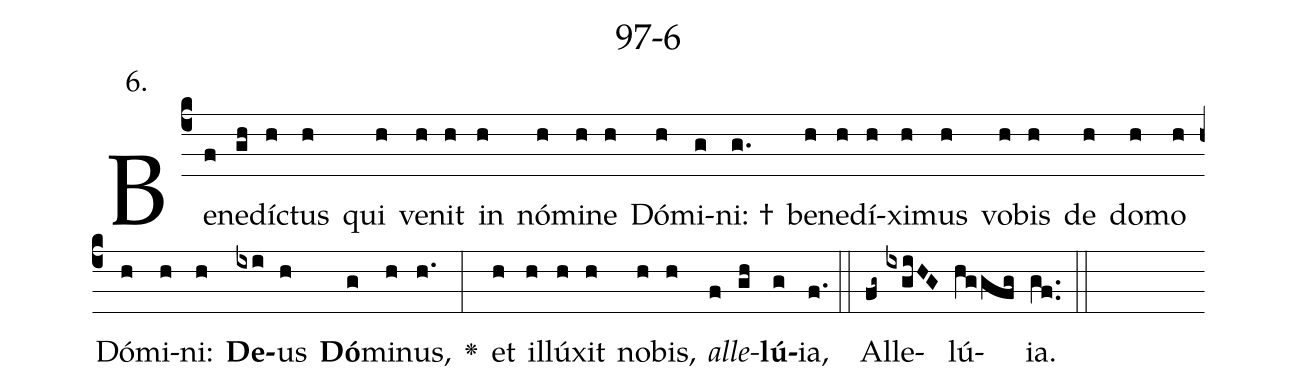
name: 97-6;
annotation: 6.;
%%
(c4) Be(f)ne(gh)díc(h)tus(h) qui(h) ve(h)nit(h) in(h) nó(h)mi(h)ne(h) Dó(h)mi(g)ni: †(g.) be(h)ne(h)dí(h)xi(h)mus(h) vo(h)bis(h) de(h) do(h)mo(h) Dó(h)mi(h)ni:(h) <b>De</b>(ixi)us(h) <b>Dó</b>(g)mi(h)nus,(h.) <v>\greheightstar</v>(:) et(h) il(h)lú(h)xit(h) no(h)bis,(h) <i>al</i>(f)<i>le</i>(gh)<b>lú</b>(g)ia,(f.)
(::)
Al(fg~)le(ixgiHG)lú(hg/gfg)ia.(gf..)
(::)


%E(h) u(h) o(f) u(gh) a(g) e.(f.) (::)
